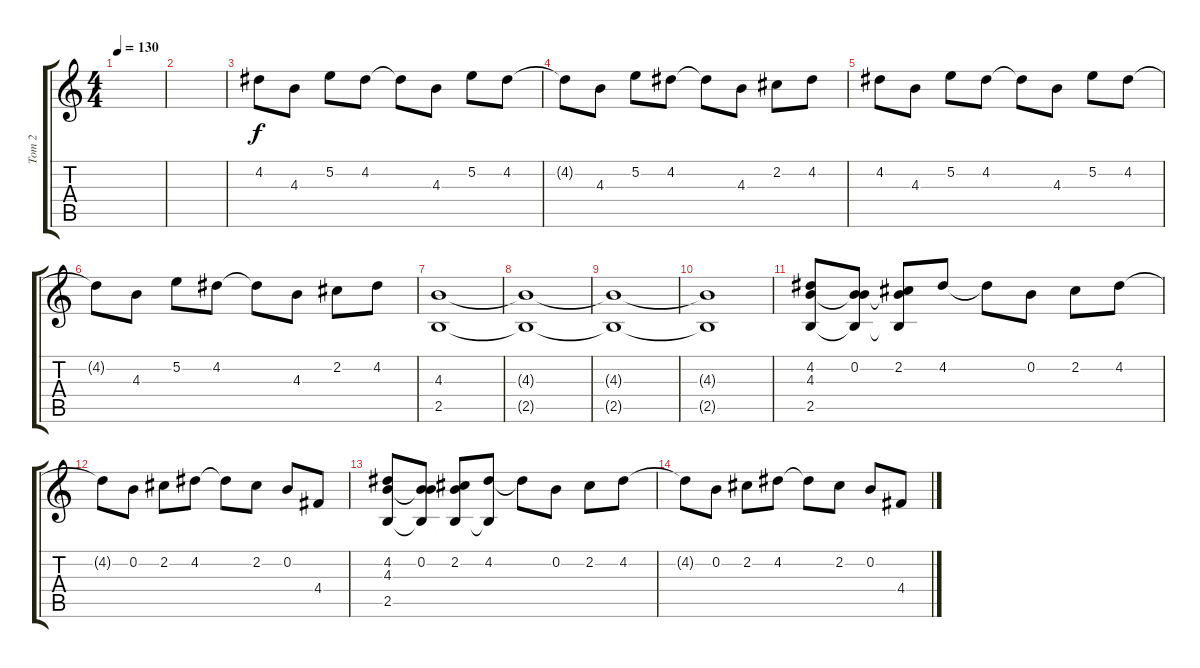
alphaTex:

\track ("Tom 2" "Tom 2") {instrument overdrivenguitar}
\staff {score tabs}
\tuning (E4 B3 G3 D3 A2 E2) {hide}
\ts (4 4)
\tempo 130
\clef g2
\ks c
|
|
4.2.8 4.3.8 5.2.8 4.2.8 4.2{t}.8 4.3.8 5.2.8 4.2.8 |
4.2{t}.8 4.3.8 5.2.8 4.2.8 4.2{t}.8 4.3.8 2.2.8 4.2.8 |
4.2.8 4.3.8 5.2.8 4.2.8 4.2{t}.8 4.3.8 5.2.8 4.2.8 |
4.2{t}.8 4.3.8 5.2.8 4.2.8 4.2{t}.8 4.3.8 2.2.8 4.2.8 |
(4.3 2.5).1 |
(4.3{t} 2.5{t}).1 |
(4.3{t} 2.5{t}).1 |
(4.3{t} 2.5{t}).1 |
(4.2 4.3 2.5).8{volume 13 instrument electricguitarclean} (0.2 4.3{t} 2.5{t}).8 (2.2 4.3{t} 2.5{t}).8 4.2.8 4.2{t}.8 0.2.8 2.2.8 4.2.8 |
4.2{t}.8 0.2.8 2.2.8 4.2.8 4.2{t}.8 2.2.8 0.2.8 4.4.8 |
(4.2 4.3 2.5).8 (0.2 4.3{t} 2.5{t}).8 (2.2 4.3{t} 2.5{t}).8 (4.2 2.5{t}).8 4.2{t}.8 0.2.8 2.2.8 4.2.8 |
4.2{t}.8 0.2.8 2.2.8 4.2.8 4.2{t}.8 2.2.8 0.2.8 4.4.8
